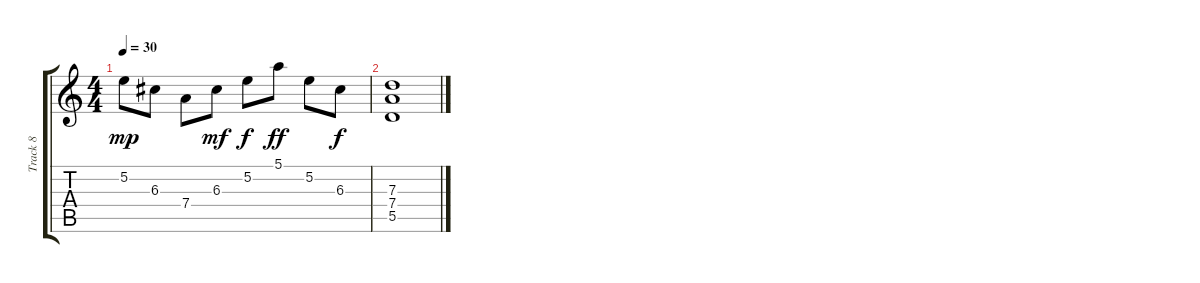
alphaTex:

\track ("Track 8" "Track 8") {instrument distortionguitar}
\staff {score tabs}
\tuning (E4 B3 G3 D3 A2 E2) {hide}
\ts (4 4)
\tempo 30
\clef g2
\ks c
5.2.8{dy mp} 6.3.8 7.4.8 6.3.8{dy mf} 5.2.8{dy f} 5.1.8{dy ff} 5.2.8 6.3.8{dy f} |
(7.3 7.4 5.5).1
